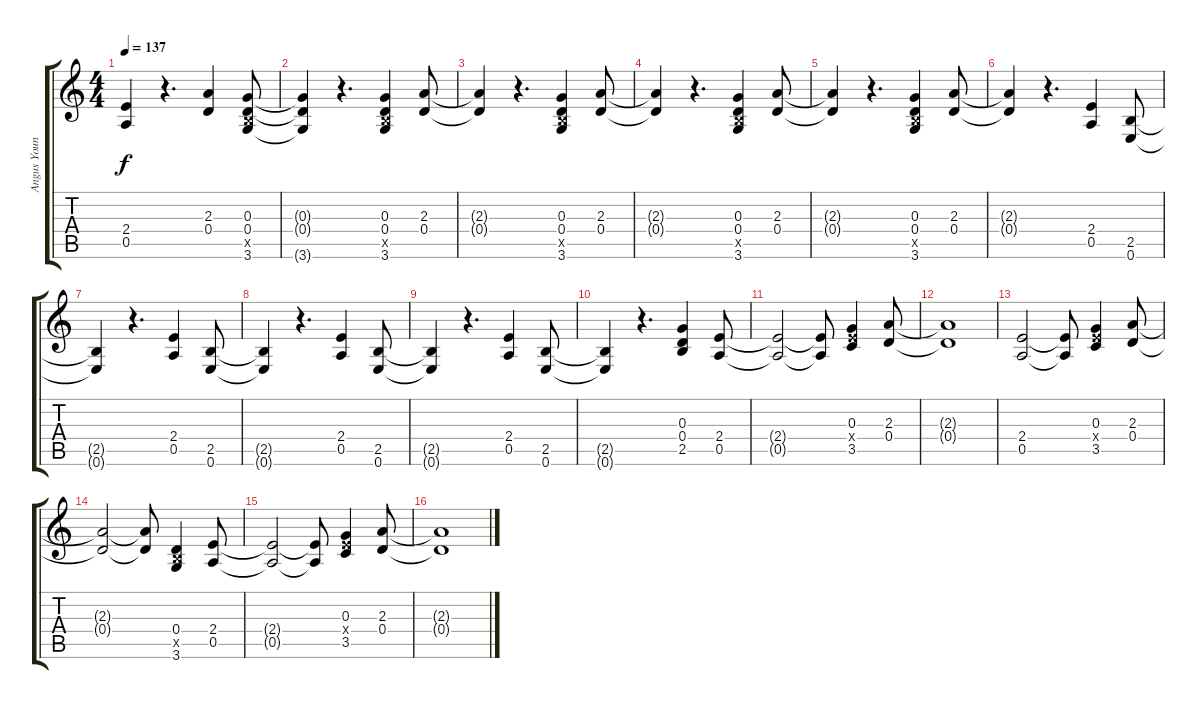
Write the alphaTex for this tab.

\track ("Angus Young / Lead guitar" "Angus Youn") {instrument distortionguitar}
\staff {score tabs}
\tuning (E4 B3 G3 D3 A2 E2) {hide}
\ts (4 4)
\tempo 137
\clef g2
\ks c
(2.4{t} 0.5{t}).4{dy f} r.4{d} (2.3 0.4).4 (0.3 0.4 2.5{x} 3.6).8 |
(0.3{t} 0.4{t} 3.6{t}).4 r.4{d} (0.3 0.4 2.5{x} 3.6).4 (2.3 0.4).8 |
(2.3{t} 0.4{t}).4 r.4{d} (0.3 0.4 2.5{x} 3.6).4 (2.3 0.4).8 |
(2.3{t} 0.4{t}).4 r.4{d} (0.3 0.4 2.5{x} 3.6).4 (2.3 0.4).8 |
(2.3{t} 0.4{t}).4 r.4{d} (0.3 0.4 2.5{x} 3.6).4 (2.3 0.4).8 |
(2.3{t} 0.4{t}).4 r.4{d} (2.4 0.5).4 (2.5 0.6).8 |
(2.5{t} 0.6{t}).4 r.4{d} (2.4 0.5).4 (2.5 0.6).8 |
(2.5{t} 0.6{t}).4 r.4{d} (2.4 0.5).4 (2.5 0.6).8 |
(2.5{t} 0.6{t}).4 r.4{d} (2.4 0.5).4 (2.5 0.6).8 |
(2.5{t} 0.6{t}).4 r.4{d} (0.3 0.4 2.5).4 (2.4 0.5).8 |
(2.4{t} 0.5{t}).2 (2.4{t} 0.5{t}).8 (0.3 2.4{x} 3.5).4 (2.3 0.4).8 |
(2.3{t} 0.4{t}).1 |
(2.4 0.5).2 (2.4{t} 0.5{t}).8 (0.3 2.4{x} 3.5).4 (2.3 0.4).8 |
(2.3{t} 0.4{t}).2 (2.3{t} 0.4{t}).8 (0.4 2.5{x} 3.6).4 (2.4 0.5).8 |
(2.4{t} 0.5{t}).2 (2.4{t} 0.5{t}).8 (0.3 2.4{x} 3.5).4 (2.3 0.4).8 |
(2.3{t} 0.4{t}).1
